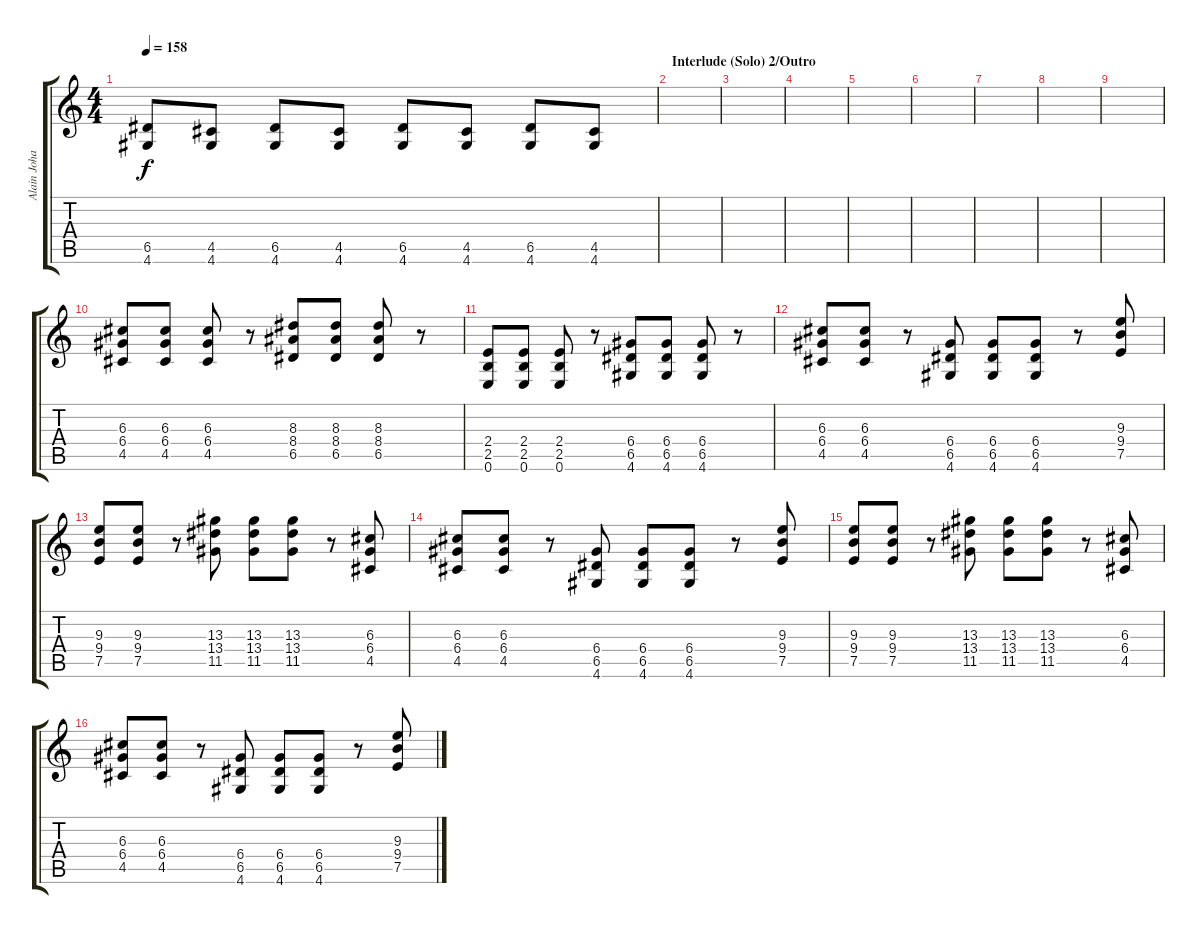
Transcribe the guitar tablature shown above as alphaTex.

\track ("Alain Johannes (Rythm Guitar)" "Alain Joha") {instrument overdrivenguitar}
\staff {score tabs}
\tuning (E4 B3 G3 D3 A2 E2) {hide}
\ts (4 4)
\tempo 158
\clef g2
\ks c
(6.5 4.6).8{dy f} (4.5 4.6).8 (6.5 4.6).8 (4.5 4.6).8 (6.5 4.6).8 (4.5 4.6).8 (6.5 4.6).8 (4.5 4.6).8 |
\section ("" "Interlude (Solo) 2/Outro")
|
|
|
|
|
|
|
|
(6.3 6.4 4.5).8 (6.3 6.4 4.5).8 (6.3 6.4 4.5).8 r.8 (8.3 8.4 6.5).8 (8.3 8.4 6.5).8 (8.3 8.4 6.5).8 r.8 |
(2.4 2.5 0.6).8 (2.4 2.5 0.6).8 (2.4 2.5 0.6).8 r.8 (6.4 6.5 4.6).8 (6.4 6.5 4.6).8 (6.4 6.5 4.6).8 r.8 |
(6.3 6.4 4.5).8 (6.3 6.4 4.5).8 r.8 (6.4 6.5 4.6).8 (6.4 6.5 4.6).8 (6.4 6.5 4.6).8 r.8 (9.3 9.4 7.5).8 |
(9.3 9.4 7.5).8 (9.3 9.4 7.5).8 r.8 (13.3 13.4 11.5).8 (13.3 13.4 11.5).8 (13.3 13.4 11.5).8 r.8 (6.3 6.4 4.5).8 |
(6.3 6.4 4.5).8 (6.3 6.4 4.5).8 r.8 (6.4 6.5 4.6).8 (6.4 6.5 4.6).8 (6.4 6.5 4.6).8 r.8 (9.3 9.4 7.5).8 |
(9.3 9.4 7.5).8 (9.3 9.4 7.5).8 r.8 (13.3 13.4 11.5).8 (13.3 13.4 11.5).8 (13.3 13.4 11.5).8 r.8 (6.3 6.4 4.5).8 |
(6.3 6.4 4.5).8 (6.3 6.4 4.5).8 r.8 (6.4 6.5 4.6).8 (6.4 6.5 4.6).8 (6.4 6.5 4.6).8 r.8 (9.3 9.4 7.5).8
